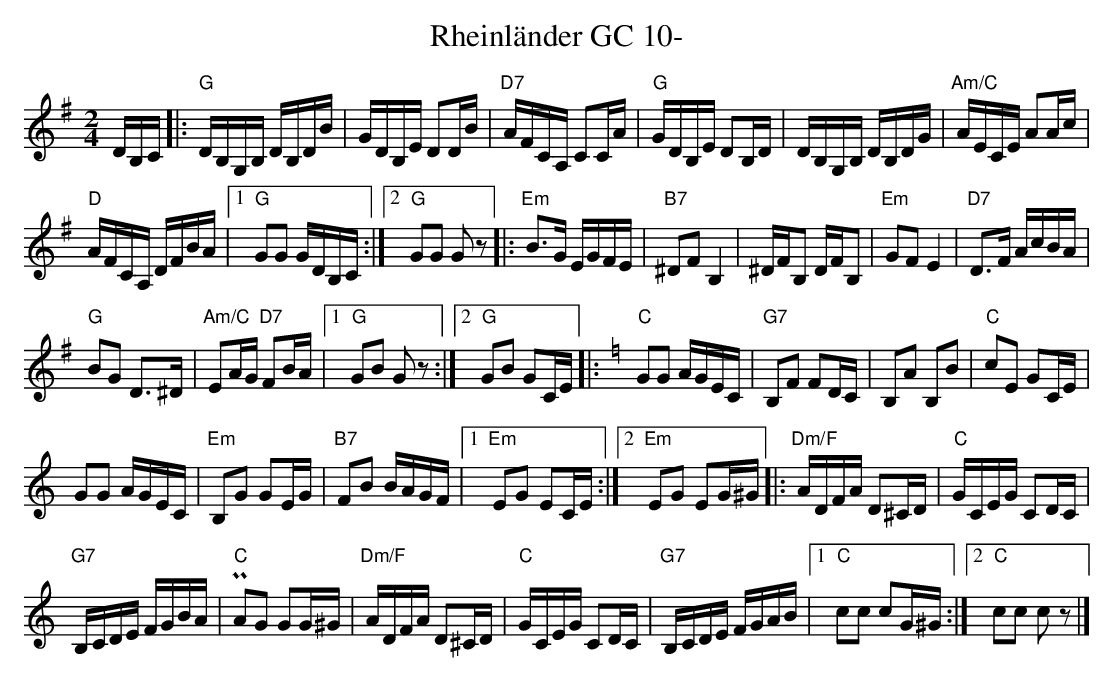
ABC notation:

X:1
T:Rheinl\"ander GC 10-
M:2/4
L:1/16
K:Gmaj
DB,C |: "G"DB,G,B, DB,DB | GDB,E D2DB | "D7"AFCA, C2CA | "G"GDB,E D2B,D | DB,G,B, DB,DG | "Am/C"AECE A2Ac |
"D"AFCA, DFBA |1 "G"G2G2 GDB,C :|2 "G"G2G2 G2z2 |: "Em"B3G EGFE | "B7"^D2F2 B,4 | ^DFB,2 DFB,2 | "Em"G2F2 E4 | "D7"D3F AcBA |
"G"B2G2 D3^D | "Am/C"E2AG "D7"F2BA |1 "G"G2B2 G2z2 :|2 "G"G2B2 G2CE |: [K:Cmaj] "C"G2G2 AGEC | "G7"B,2F2 F2DC | B,2A2 B,2B2 | "C"c2E2 G2CE |
G2G2 AGEC | "Em"B,2G2 G2EG | "B7"F2B2 BAGF |1 "Em"E2G2 E2CE :|2 "Em"E2G2 E2G^G |: "Dm/F"ADFA D2^CD | "C"GCEG C2DC |
"G7"B,CDE FGBA | "C"PA2G2 G2G^G | "Dm/F"ADFA D2^CD | "C"GCEG C2DC | "G7"B,CDE FGAB |1 "C"c2c2 c2G^G :|2 "C"c2c2 c2z2 |]
